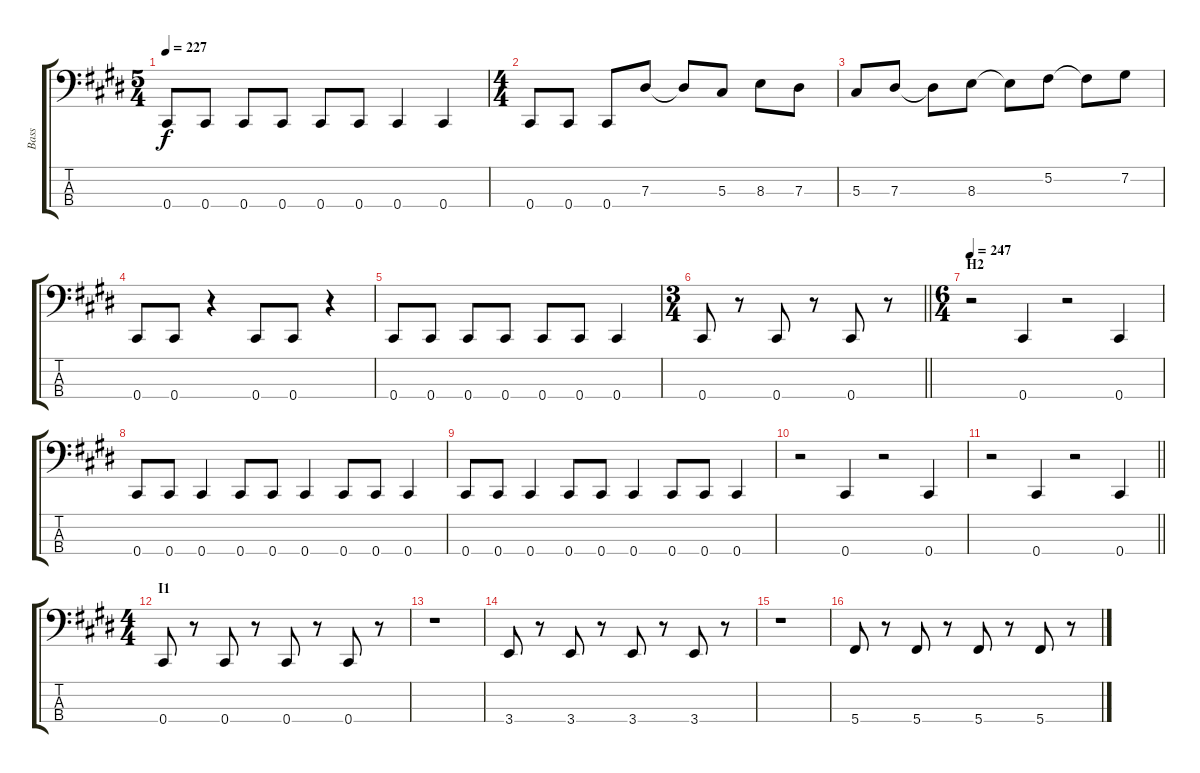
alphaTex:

\track ("Bass" "Bass") {instrument electricbassfinger}
\staff {score tabs}
\tuning (Gb2 Db2 Ab1 Db1) {hide}
\ts (5 4)
\tempo 227
\clef f4
\ks c#minor
0.4.8{dy f} 0.4.8 0.4.8 0.4.8 0.4.8 0.4.8 0.4.4 0.4.4 |
\ts (4 4)
0.4.8 0.4.8 0.4.8 7.3.8 7.3{t}.8 5.3.8 8.3.8 7.3.8 |
5.3.8 7.3.8 7.3{t}.8 8.3.8 8.3{t}.8 5.2.8 5.2{t}.8 7.2.8 |
0.4.8 0.4.8 r.4 0.4.8 0.4.8 r.4 |
0.4.8 0.4.8 0.4.8 0.4.8 0.4.8 0.4.8 0.4.4 |
\ts (3 4)
\barLineRight lightlight
0.4.8 r.8 0.4.8 r.8 0.4.8 r.8 |
\ts (6 4)
\section ("" "H2")
\tempo 247
r.2 0.4.4 r.2 0.4.4 |
0.4.8 0.4.8 0.4.4 0.4.8 0.4.8 0.4.4 0.4.8 0.4.8 0.4.4 |
0.4.8 0.4.8 0.4.4 0.4.8 0.4.8 0.4.4 0.4.8 0.4.8 0.4.4 |
r.2 0.4.4 r.2 0.4.4 |
\barLineRight lightlight
r.2 0.4.4 r.2 0.4.4 |
\ts (4 4)
\section ("" "I1")
0.4.8 r.8 0.4.8 r.8 0.4.8 r.8 0.4.8 r.8 |
r.1 |
3.4.8 r.8 3.4.8 r.8 3.4.8 r.8 3.4.8 r.8 |
r.1 |
5.4.8 r.8 5.4.8 r.8 5.4.8 r.8 5.4.8 r.8
